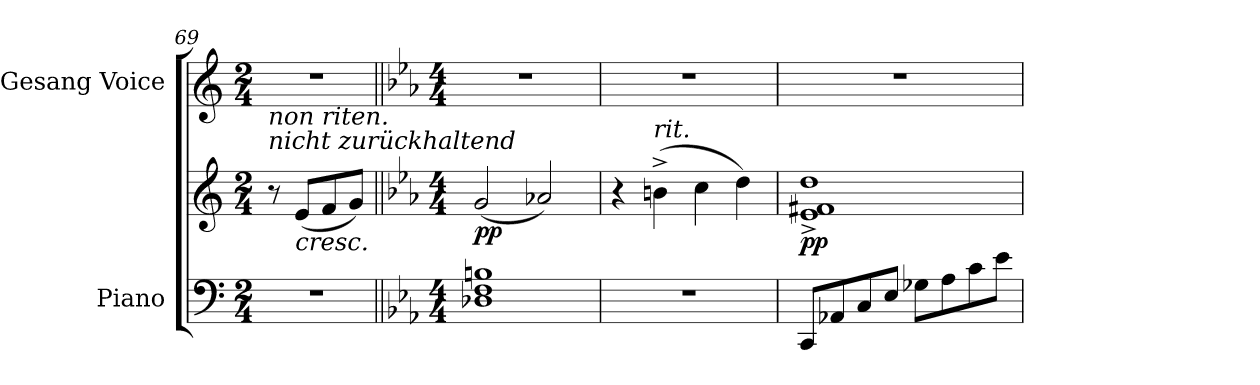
**kern	**kern	**dynam	**kern
*part2	*part2	*part2	*part1
*staff3	*staff2	*staff2/3	*staff1
*I"Piano	*	*	*I"Gesang Voice
*I'Pno	*	*	*
*clefF4	*clefG2	*	*clefG2
*k[]	*k[]	*	*k[]
*M2/4	*M2/4	*	*M2/4
=69	=69	=69	=69
!	!LO:TX:i:t=nicht zurückhaltend	!	!
!	!LO:TX:i:t=non riten.	!	!
2r	8r	.	2r
!	!	!LO:HP:b	!
.	(8e/L	<	.
.	8f/	.	.
.	8g/J)	.	.
=70||	=70||	=70||	=70||
*k[b-e-a-]	*k[b-e-a-]	*	*k[b-e-a-]
*M4/4	*M4/4	*	*M4/4
!	!	!LO:DY:b	!
1D-X 1F 1Bn	(2g/	pp	1r
.	2a-X/)	.	.
=71	=71	=71	=71
1r	4r	.	1r
!	!LO:TX:i:t=rit.	!	!
.	(4bn^\	.	.
.	4cc\	.	.
.	4dd\)	.	.
.	.	[	.
=72	=72	=72	=72
!	!	!LO:DY:b	!
8CC/L	1e-^> 1f#X^> 1dd^>	pp	1r
8AA-X/	.	.	.
8C/	.	.	.
8E-/J	.	.	.
8G-X\L	.	.	.
8A-\	.	.	.
8c\	.	.	.
8e-\J	.	.	.
=	=	=	=
*-	*-	*-	*-
